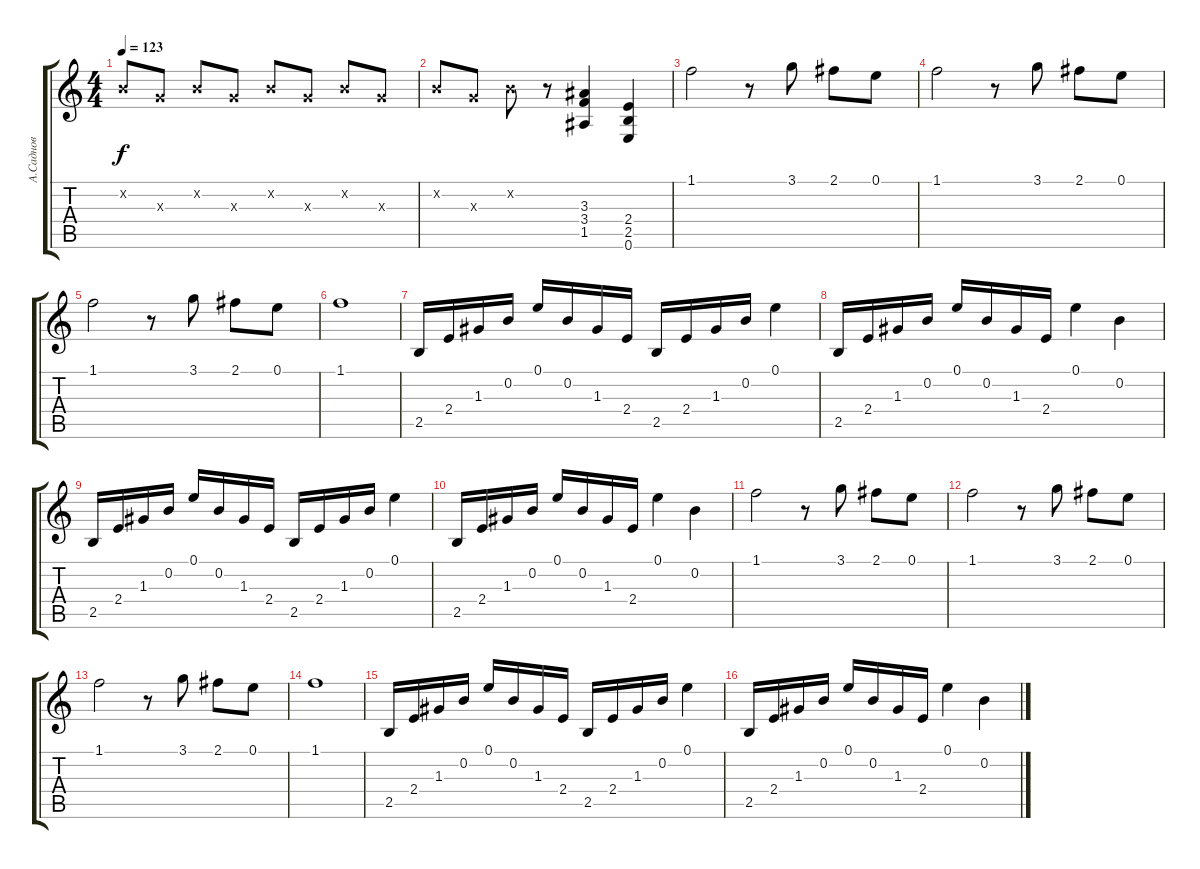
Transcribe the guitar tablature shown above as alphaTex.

\track ("А.Саднов" "А.Саднов") {instrument overdrivenguitar}
\staff {score tabs}
\tuning (E4 B3 G3 D3 A2 E2) {hide}
\ts (4 4)
\tempo 123
\clef g2
\ks c
0.2{x}.8{dy f} 0.3{x}.8 0.2{x}.8 0.3{x}.8 0.2{x}.8 0.3{x}.8 0.2{x}.8 0.3{x}.8 |
0.2{x}.8 0.3{x}.8 0.2{x}.8 r.8 (3.3 3.4 1.5).4 (2.4 2.5 0.6).4 |
1.1.2{instrument overdrivenguitar} r.8 3.1.8 2.1.8 0.1.8 |
1.1.2 r.8 3.1.8 2.1.8 0.1.8 |
1.1.2 r.8 3.1.8 2.1.8 0.1.8 |
1.1.1 |
2.5.16{instrument acousticguitarsteel} 2.4.16 1.3.16 0.2.16 0.1.16 0.2.16 1.3.16 2.4.16 2.5.16 2.4.16 1.3.16 0.2.16 0.1.4 |
2.5.16 2.4.16 1.3.16 0.2.16 0.1.16 0.2.16 1.3.16 2.4.16 0.1.4 0.2.4 |
2.5.16{instrument acousticguitarsteel} 2.4.16 1.3.16 0.2.16 0.1.16 0.2.16 1.3.16 2.4.16 2.5.16 2.4.16 1.3.16 0.2.16 0.1.4 |
2.5.16 2.4.16 1.3.16 0.2.16 0.1.16 0.2.16 1.3.16 2.4.16 0.1.4 0.2.4 |
1.1.2{instrument overdrivenguitar} r.8 3.1.8 2.1.8 0.1.8 |
1.1.2 r.8 3.1.8 2.1.8 0.1.8 |
1.1.2 r.8 3.1.8 2.1.8 0.1.8 |
1.1.1 |
2.5.16{instrument overdrivenguitar} 2.4.16 1.3.16 0.2.16 0.1.16 0.2.16 1.3.16 2.4.16 2.5.16 2.4.16 1.3.16 0.2.16 0.1.4 |
2.5.16 2.4.16 1.3.16 0.2.16 0.1.16 0.2.16 1.3.16 2.4.16 0.1.4 0.2.4
